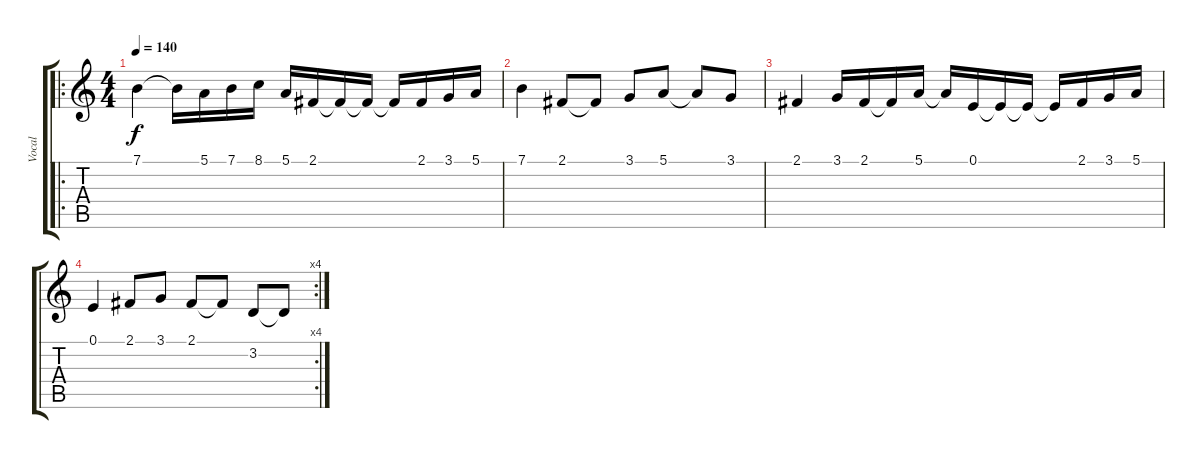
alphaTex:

\track ("Vocal" "Vocal") {instrument lead2sawtooth}
\staff {score tabs}
\tuning (E4 B3 G3 D3 A2 E2) {hide}
\ro
\ts (4 4)
\tempo 140
\clef g2
\ks c
7.1.4{dy f instrument lead2sawtooth} 7.1{t}.16 5.1.16 7.1.16 8.1.16 5.1.16 2.1.16 2.1{t}.16 2.1{t}.16 2.1{t}.16 2.1.16 3.1.16 5.1.16 |
7.1.4 2.1.8 2.1{t}.8 3.1.8 5.1.8 5.1{t}.8 3.1.8 |
2.1.4 3.1.16 2.1.16 2.1{t}.16 5.1.16 5.1{t}.16 0.1.16 0.1{t}.16 0.1{t}.16 0.1{t}.16 2.1.16 3.1.16 5.1.16 |
\rc 4
0.1.4 2.1.8 3.1.8 2.1.8 2.1{t}.8 3.2.8 3.2{t}.8
